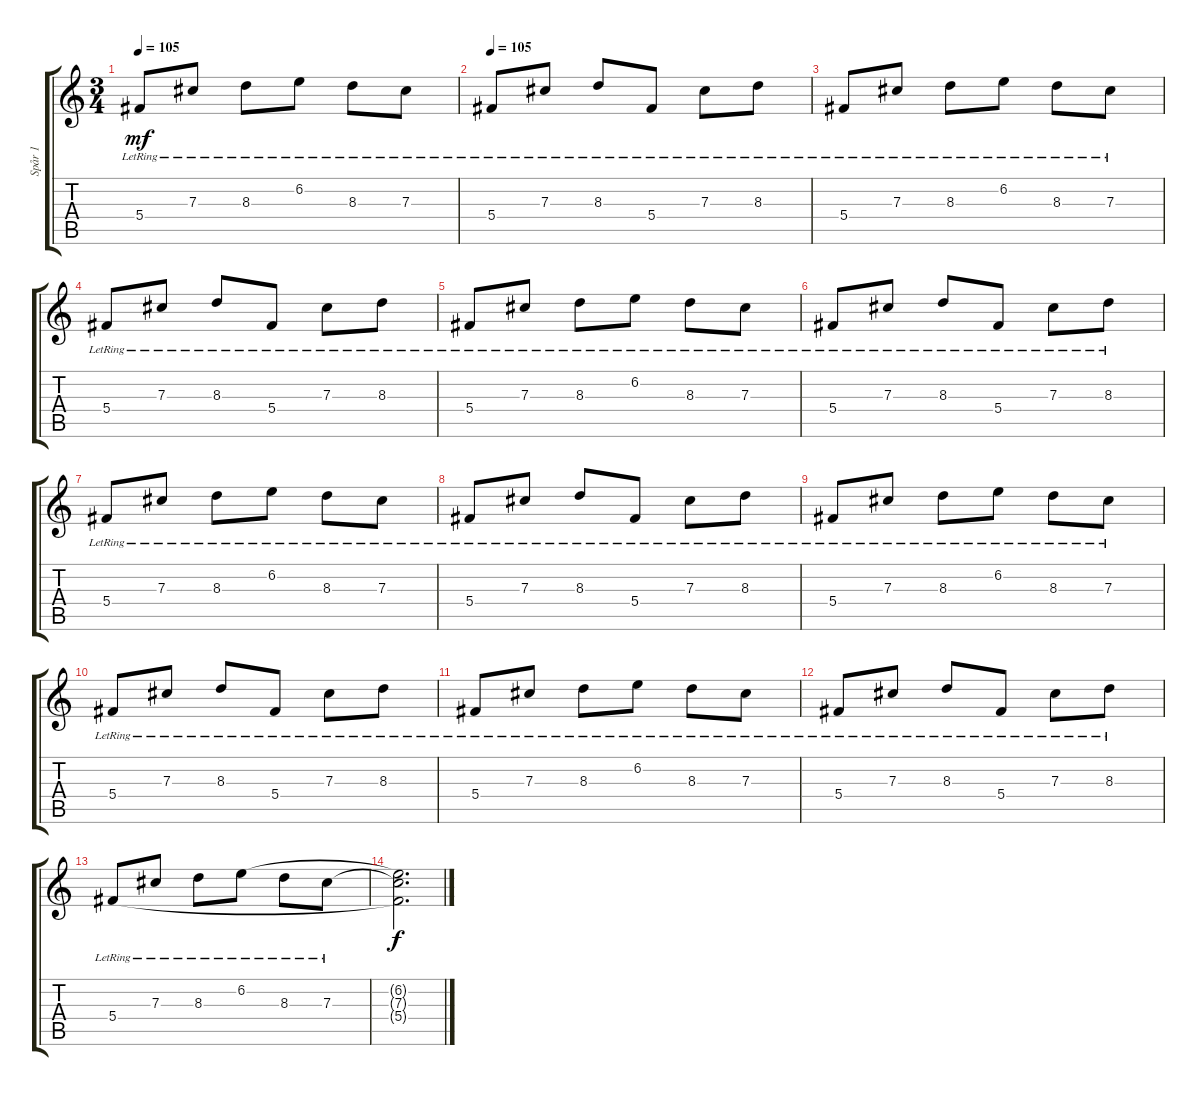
\track ("Spår 1" "Spår 1") {instrument distortionguitar}
\staff {score tabs}
\tuning (Eb4 Bb3 Gb3 Db3 Ab2 Db2) {hide}
\ts (3 4)
\tempo 105
\clef g2
\ks c
5.4{lr}.8{dy mf} 7.3{lr}.8 8.3{lr}.8 6.2{lr}.8 8.3{lr}.8 7.3{lr}.8 |
\tempo 105
5.4{lr}.8{volume 13 instrument electricguitarclean} 7.3{lr}.8 8.3{lr}.8 5.4{lr}.8 7.3{lr}.8 8.3{lr}.8 |
5.4{lr}.8 7.3{lr}.8 8.3{lr}.8 6.2{lr}.8 8.3{lr}.8 7.3{lr}.8 |
5.4{lr}.8{volume 13 instrument electricguitarclean} 7.3{lr}.8 8.3{lr}.8 5.4{lr}.8 7.3{lr}.8 8.3{lr}.8 |
5.4{lr}.8 7.3{lr}.8 8.3{lr}.8 6.2{lr}.8 8.3{lr}.8 7.3{lr}.8 |
5.4{lr}.8{volume 13 instrument electricguitarclean} 7.3{lr}.8 8.3{lr}.8 5.4{lr}.8 7.3{lr}.8 8.3{lr}.8 |
5.4{lr}.8 7.3{lr}.8 8.3{lr}.8 6.2{lr}.8 8.3{lr}.8 7.3{lr}.8 |
5.4{lr}.8{volume 13 instrument electricguitarclean} 7.3{lr}.8 8.3{lr}.8 5.4{lr}.8 7.3{lr}.8 8.3{lr}.8 |
5.4{lr}.8 7.3{lr}.8 8.3{lr}.8 6.2{lr}.8 8.3{lr}.8 7.3{lr}.8 |
5.4{lr}.8{volume 13 instrument electricguitarclean} 7.3{lr}.8 8.3{lr}.8 5.4{lr}.8 7.3{lr}.8 8.3{lr}.8 |
5.4{lr}.8 7.3{lr}.8 8.3{lr}.8 6.2{lr}.8 8.3{lr}.8 7.3{lr}.8 |
5.4{lr}.8{volume 13 instrument electricguitarclean} 7.3{lr}.8 8.3{lr}.8 5.4{lr}.8 7.3{lr}.8 8.3{lr}.8 |
5.4{lr}.8 7.3{lr}.8 8.3{lr}.8 6.2{lr}.8 8.3{lr}.8 7.3{lr}.8 |
(6.2{t} 7.3{t} 5.4{t}).2{d dy f}
